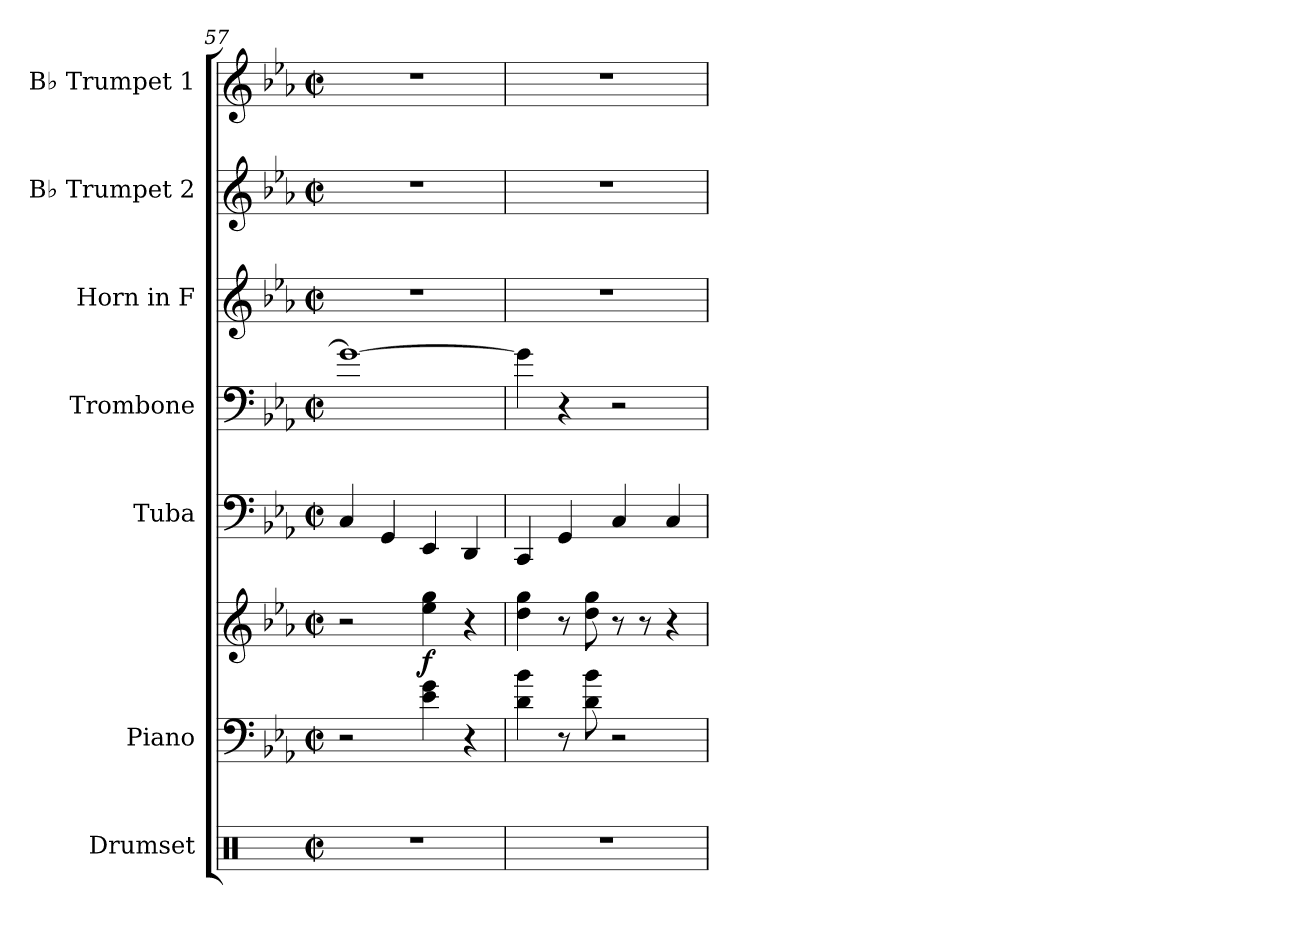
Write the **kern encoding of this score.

**kern	**kern	**kern	**dynam	**kern	**kern	**kern	**kern	**kern
*part7	*part6	*part6	*part6	*part5	*part4	*part3	*part2	*part1
*staff8	*staff7	*staff6	*staff6/7	*staff5	*staff4	*staff3	*staff2	*staff1
*I"Drumset	*I"Piano	*	*	*I"Tuba	*I"Trombone	*I"Horn in F	*I"B♭ Trumpet 2	*I"B♭ Trumpet 1
*I'Drs.	*I'Pno.	*	*	*I'Tba.	*I'Tbn.	*	*I'B♭ Tpt. 2	*I'B♭ Tpt. 1
*clefX	*clefF4	*clefG2	*	*clefF4	*clefF4	*clefG2	*clefG2	*clefG2
*	*	*	*	*	*	*ITrd4c7	*ITrd1c2	*ITrd1c2
*k[]	*k[b-e-a-]	*k[b-e-a-]	*	*k[b-e-a-]	*k[b-e-a-]	*k[b-e-a-d-]	*k[b-e-a-d-g-]	*k[b-e-a-d-g-]
*M2/2	*M2/2	*M2/2	*	*M2/2	*M2/2	*M2/2	*M2/2	*M2/2
*met(c|)	*met(c|)	*met(c|)	*	*met(c|)	*met(c|)	*met(c|)	*met(c|)	*met(c|)
=57	=57	=57	=57	=57	=57	=57	=57	=57
1r	2r	2r	.	4C/	1g_	1r	1r	1r
.	.	.	.	4GG/	.	.	.	.
!	!	!	!LO:DY:b	!	!	!	!	!
.	4e-\ 4g\	4ee-\ 4gg\	f	4EE-/	.	.	.	.
.	4r	4r	.	4DD/	.	.	.	.
=58	=58	=58	=58	=58	=58	=58	=58	=58
1r	4d\ 4b-\	4dd\ 4gg\	.	4CC/	4g\]	1r	1r	1r
.	8r	8r	.	4GG/	4r	.	.	.
.	8d\ 8b-\	8dd\ 8gg\	.	.	.	.	.	.
.	2r	8r	.	4C/	2r	.	.	.
.	.	8r	.	.	.	.	.	.
.	.	4r	.	4C/	.	.	.	.
=	=	=	=	=	=	=	=	=
*-	*-	*-	*-	*-	*-	*-	*-	*-
